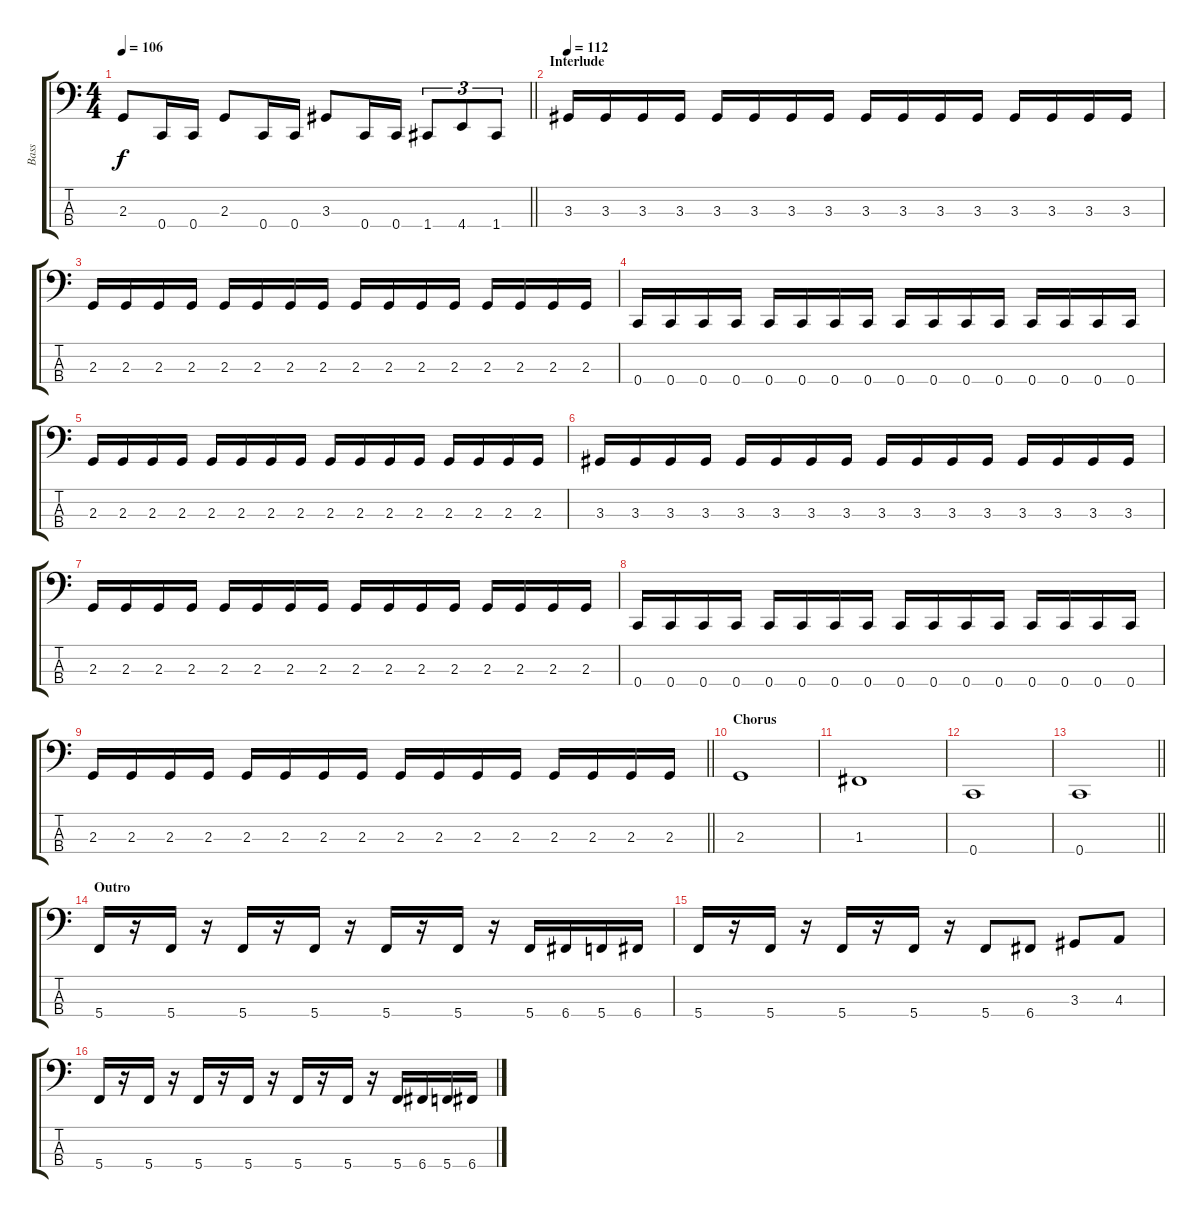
\track ("Bass" "Bass") {instrument electricbassfinger}
\staff {score tabs}
\tuning (Eb2 Bb1 F1 C1) {hide}
\ts (4 4)
\tempo 106
\clef f4
\barLineRight lightlight
\ks c
2.3{t}.8{dy f} 0.4.16 0.4.16 2.3.8 0.4.16 0.4.16 3.3.8 0.4.16 0.4.16 1.4.8{tu (3 2)} 4.4.8{tu (3 2)} 1.4.8{tu (3 2)} |
\section ("" "Interlude")
\tempo 112
3.3.16 3.3.16 3.3.16 3.3.16 3.3.16 3.3.16 3.3.16 3.3.16 3.3.16 3.3.16 3.3.16 3.3.16 3.3.16 3.3.16 3.3.16 3.3.16 |
2.3.16 2.3.16 2.3.16 2.3.16 2.3.16 2.3.16 2.3.16 2.3.16 2.3.16 2.3.16 2.3.16 2.3.16 2.3.16 2.3.16 2.3.16 2.3.16 |
0.4.16 0.4.16 0.4.16 0.4.16 0.4.16 0.4.16 0.4.16 0.4.16 0.4.16 0.4.16 0.4.16 0.4.16 0.4.16 0.4.16 0.4.16 0.4.16 |
2.3.16 2.3.16 2.3.16 2.3.16 2.3.16 2.3.16 2.3.16 2.3.16 2.3.16 2.3.16 2.3.16 2.3.16 2.3.16 2.3.16 2.3.16 2.3.16 |
3.3.16 3.3.16 3.3.16 3.3.16 3.3.16 3.3.16 3.3.16 3.3.16 3.3.16 3.3.16 3.3.16 3.3.16 3.3.16 3.3.16 3.3.16 3.3.16 |
2.3.16 2.3.16 2.3.16 2.3.16 2.3.16 2.3.16 2.3.16 2.3.16 2.3.16 2.3.16 2.3.16 2.3.16 2.3.16 2.3.16 2.3.16 2.3.16 |
0.4.16 0.4.16 0.4.16 0.4.16 0.4.16 0.4.16 0.4.16 0.4.16 0.4.16 0.4.16 0.4.16 0.4.16 0.4.16 0.4.16 0.4.16 0.4.16 |
\barLineRight lightlight
2.3.16 2.3.16 2.3.16 2.3.16 2.3.16 2.3.16 2.3.16 2.3.16 2.3.16 2.3.16 2.3.16 2.3.16 2.3.16 2.3.16 2.3.16 2.3.16 |
\section ("" "Chorus")
2.3.1 |
1.3.1 |
0.4.1 |
\barLineRight lightlight
0.4.1 |
\section ("" "Outro")
5.4.16 r.16 5.4.16 r.16 5.4.16 r.16 5.4.16 r.16 5.4.16 r.16 5.4.16 r.16 5.4.16 6.4.16 5.4.16 6.4.16 |
5.4.16 r.16 5.4.16 r.16 5.4.16 r.16 5.4.16 r.16 5.4.8 6.4.8 3.3.8 4.3.8 |
5.4.16 r.16 5.4.16 r.16 5.4.16 r.16 5.4.16 r.16 5.4.16 r.16 5.4.16 r.16 5.4.16 6.4.16 5.4.16 6.4.16
